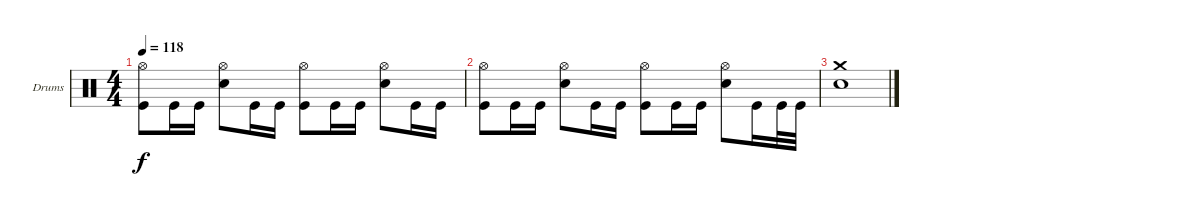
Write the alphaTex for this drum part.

\bracketExtendMode groupsimilarinstruments
\firstSystemTrackNameOrientation horizontal
\otherSystemsTrackNameOrientation horizontal
\track ("Drumkit" "Drums") {instrument percussion}
\staff {score}
\articulation defaults
\ts (4 4)
\tempo 118
\clef neutral
\ks c
("Hi-Hat (open)" "Kick (hit)").8{dy f} "Kick (hit)".16 "Kick (hit)".16 ("Hi-Hat (open)" "Snare (hit) 2").8 "Kick (hit)".16 "Kick (hit)".16 ("Hi-Hat (open)" "Kick (hit)").8 "Kick (hit)".16 "Kick (hit)".16 ("Hi-Hat (open)" "Snare (hit) 2").8 "Kick (hit)".16 "Kick (hit)".16 |
("Hi-Hat (open)" "Kick (hit)").8 "Kick (hit)".16 "Kick (hit)".16 ("Hi-Hat (open)" "Snare (hit) 2").8 "Kick (hit)".16 "Kick (hit)".16 ("Hi-Hat (open)" "Kick (hit)").8 "Kick (hit)".16 "Kick (hit)".16 ("Hi-Hat (open)" "Snare (hit) 2").8 "Kick (hit)".16 "Kick (hit)".32 "Kick (hit)".32 |
("Crash medium (hit)" "Snare (hit) 2").1
